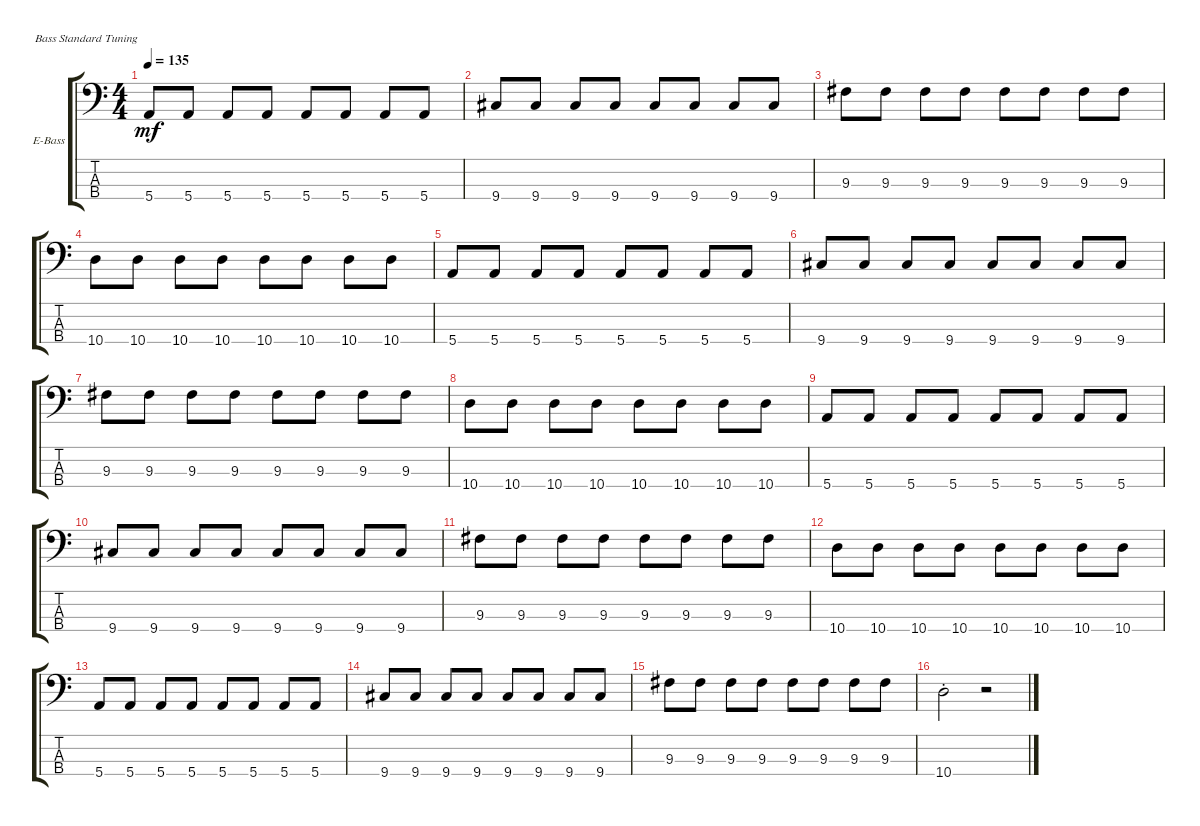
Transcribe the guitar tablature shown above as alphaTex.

\defaultSystemsLayout 4
\bracketExtendMode groupsimilarinstruments
\firstSystemTrackNameOrientation horizontal
\otherSystemsTrackNameOrientation horizontal
\track ("Electric Bass" "E-Bass") {instrument electricbassfinger}
\staff {score tabs}
\tuning (G2 D2 A1 E1)
\ts (4 4)
\tempo 135
\clef f4
\ks c
5.4.8{dy mf} 5.4.8 5.4.8 5.4.8 5.4.8 5.4.8 5.4.8 5.4.8 |
9.4.8 9.4.8 9.4.8 9.4.8 9.4.8 9.4.8 9.4.8 9.4.8 |
9.3.8 9.3.8 9.3.8 9.3.8 9.3.8 9.3.8 9.3.8 9.3.8 |
10.4.8 10.4.8 10.4.8 10.4.8 10.4.8 10.4.8 10.4.8 10.4.8 |
5.4.8 5.4.8 5.4.8 5.4.8 5.4.8 5.4.8 5.4.8 5.4.8 |
9.4.8 9.4.8 9.4.8 9.4.8 9.4.8 9.4.8 9.4.8 9.4.8 |
9.3.8 9.3.8 9.3.8 9.3.8 9.3.8 9.3.8 9.3.8 9.3.8 |
10.4.8 10.4.8 10.4.8 10.4.8 10.4.8 10.4.8 10.4.8 10.4.8 |
5.4.8 5.4.8 5.4.8 5.4.8 5.4.8 5.4.8 5.4.8 5.4.8 |
9.4.8 9.4.8 9.4.8 9.4.8 9.4.8 9.4.8 9.4.8 9.4.8 |
9.3.8 9.3.8 9.3.8 9.3.8 9.3.8 9.3.8 9.3.8 9.3.8 |
10.4.8 10.4.8 10.4.8 10.4.8 10.4.8 10.4.8 10.4.8 10.4.8 |
5.4.8 5.4.8 5.4.8 5.4.8 5.4.8 5.4.8 5.4.8 5.4.8 |
9.4.8 9.4.8 9.4.8 9.4.8 9.4.8 9.4.8 9.4.8 9.4.8 |
9.3.8 9.3.8 9.3.8 9.3.8 9.3.8 9.3.8 9.3.8 9.3.8 |
10.4{st}.2 r.2
